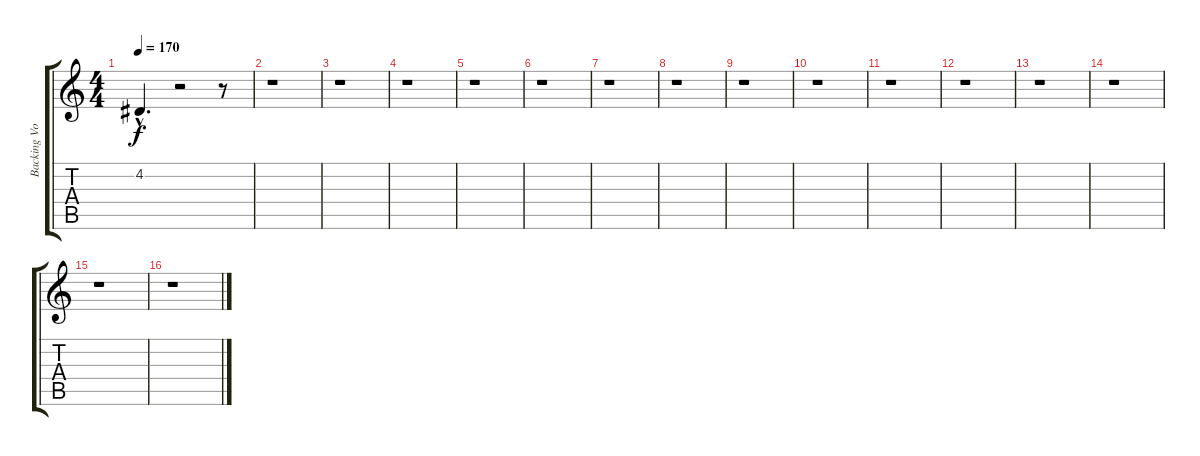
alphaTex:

\track ("Backing Vocals Left" "Backing Vo") {instrument choiraahs}
\staff {score tabs}
\tuning (E4 B3 G3 D3 A2 E2) {hide}
\ts (4 4)
\tempo 170
\clef g2
\ks c
4.2{hac}.4{d dy f} r.2 r.8 |
r.1 |
r.1 |
r.1 |
r.1 |
r.1 |
r.1 |
r.1 |
r.1 |
r.1 |
r.1 |
r.1 |
r.1 |
r.1 |
r.1 |
r.1
